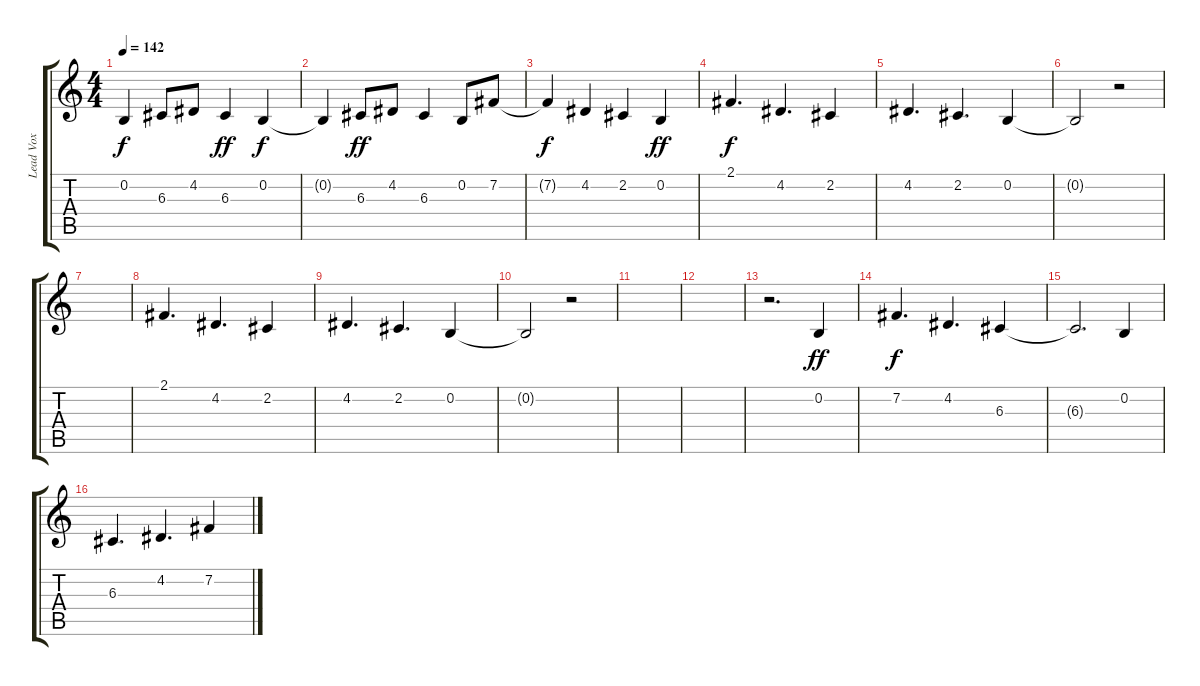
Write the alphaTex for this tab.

\track ("Lead Vox" "Lead Vox") {instrument clarinet}
\staff {score tabs}
\tuning (E4 B3 G3 D3 A2 E2) {hide}
\ts (4 4)
\tempo 142
\clef g2
\ks c
0.2{t}.4{dy f} 6.3.8 4.2.8 6.3.4{dy ff} 0.2.4{dy f} |
0.2{t}.4 6.3.8{dy ff} 4.2.8 6.3.4 0.2.8 7.2.8 |
7.2{t}.4{dy f} 4.2.4 2.2.4 0.2.4{dy ff} |
2.1.4{d dy f} 4.2.4{d} 2.2.4 |
4.2.4{d} 2.2.4{d} 0.2.4 |
0.2{t}.2 r.2 |
|
2.1.4{d} 4.2.4{d} 2.2.4 |
4.2.4{d} 2.2.4{d} 0.2.4 |
0.2{t}.2 r.2 |
|
|
r.2{d} 0.2.4{dy ff} |
7.2.4{d dy f} 4.2.4{d} 6.3.4 |
6.3{t}.2{d} 0.2.4 |
6.3.4{d} 4.2.4{d} 7.2.4
